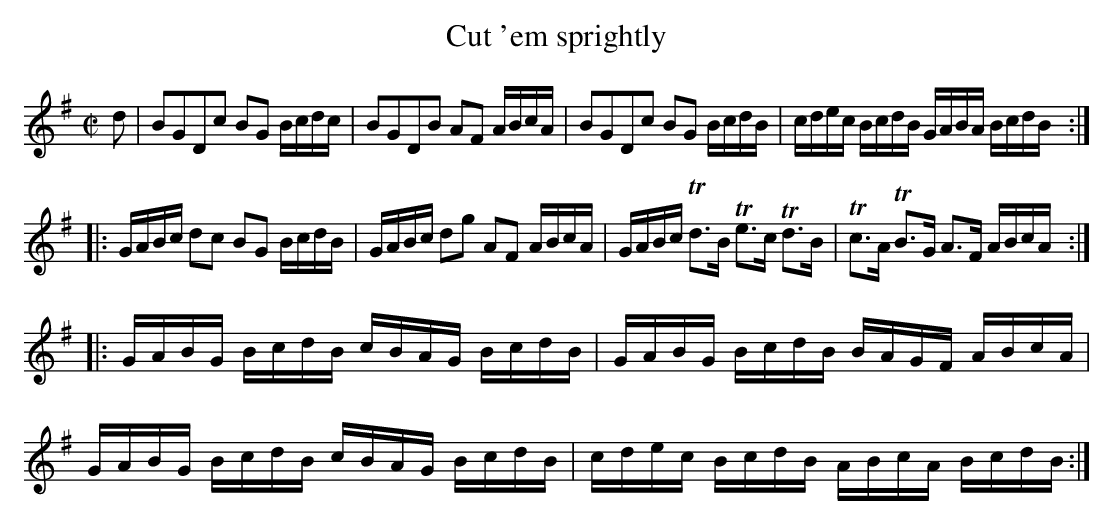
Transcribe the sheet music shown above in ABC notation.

X:1
T:Cut 'em sprightly
M:C|
L:1/8
K:G
d|BGDc BG B/c/d/c/|BGDB AF A/B/c/A/|BGDc BG B/c/d/B/|c/d/e/c/ B/c/d/B/ G/A/B/A/ B/c/d/B/:|
|:G/A/B/c/ dc BG B/c/d/B/|G/A/B/c/ dg AF A/B/c/A/|G/A/B/c/ Td>B Te>c Td>B|Tc>A TB>G A>F A/B/c/A/:|
|:G/A/B/G/ B/c/d/B/ c/B/A/G/ B/c/d/B/|G/A/B/G/ B/c/d/B/ B/A/G/F/ A/B/c/A/|
G/A/B/G/ B/c/d/B/ c/B/A/G/ B/c/d/B/|c/d/e/c/ B/c/d/B/ A/B/c/A/ B/c/d/B/:|
